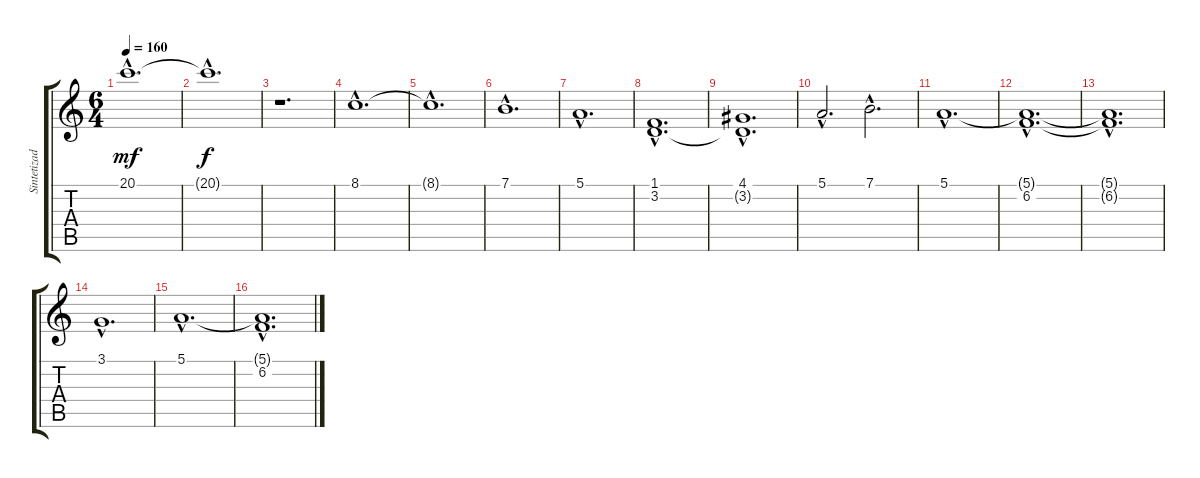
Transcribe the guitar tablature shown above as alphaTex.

\track ("Sintetizador" "Sintetizad") {instrument stringensemble1}
\staff {score tabs}
\tuning (E4 B3 G3 D3 A2 E2) {hide}
\ts (6 4)
\tempo 160
\clef g2
\ks c
20.1{hac}.1{d dy mf} |
20.1{hac t}.1{d dy f} |
r.1{d} |
8.1{hac}.1{d} |
8.1{hac t}.1{d} |
7.1{hac}.1{d} |
5.1{hac}.1{d} |
(1.1{hac} 3.2{hac}).1{d} |
(4.1{hac} 3.2{hac t}).1{d} |
5.1{hac}.2{d} 7.1{hac}.2{d} |
5.1{hac}.1{d} |
(5.1{hac t} 6.2{hac}).1{d} |
(5.1{hac t} 6.2{hac t}).1{d} |
3.1{hac}.1{d} |
5.1{hac}.1{d} |
(5.1{hac t} 6.2{hac}).1{d}
